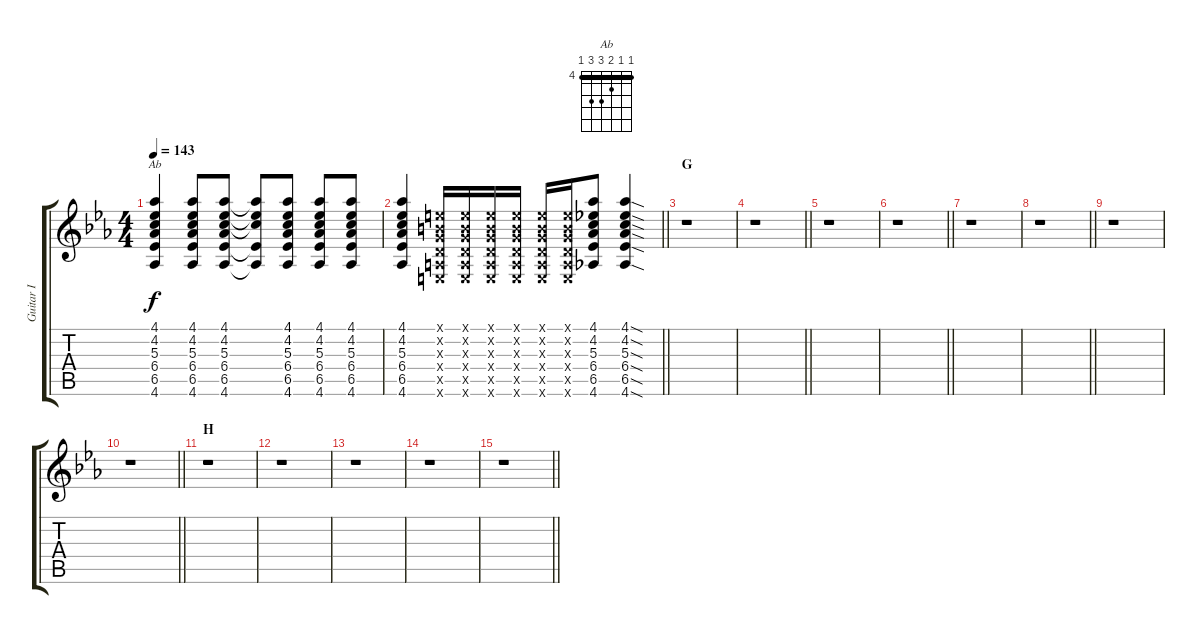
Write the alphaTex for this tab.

\track ("Guitar I" "Guitar I") {instrument electricguitarclean}
\staff {score tabs}
\tuning (E4 B3 G3 D3 A2 E2) {hide}
\chord ("Ab" 4 4 5 6 6 4) {firstfret 4 barre 4}
\ts (4 4)
\tempo 143
\clef g2
\ks eb
(4.1 4.2 5.3 6.4 6.5 4.6).4{ch "Ab" dy f} (4.1 4.2 5.3 6.4 6.5 4.6).8 (4.1 4.2 5.3 6.4 6.5 4.6).8 (4.1{t} 4.2{t} 5.3{t} 6.5{t} 4.6{t}).8 (4.1 4.2 5.3 6.4 6.5 4.6).8 (4.1 4.2 5.3 6.4 6.5 4.6).8 (4.1 4.2 5.3 6.4 6.5 4.6).8 |
\barLineRight lightlight
(4.1 4.2 5.3 6.4 6.5 4.6).4 (0.1{x} 0.2{x} 0.3{x} 0.4{x} 0.5{x} 0.6{x}).16 (0.1{x} 0.2{x} 0.3{x} 0.4{x} 0.5{x} 0.6{x}).16 (0.1{x} 0.2{x} 0.3{x} 0.4{x} 0.5{x} 0.6{x}).16 (0.1{x} 0.2{x} 0.3{x} 0.4{x} 0.5{x} 0.6{x}).16 (0.1{x} 0.2{x} 0.3{x} 0.4{x} 0.5{x} 0.6{x}).16 (0.1{x} 0.2{x} 0.3{x} 0.4{x} 0.5{x} 0.6{x}).16 (4.1 4.2 5.3 6.4 6.5 4.6).8 (4.1{sod} 4.2{sod} 5.3{sod} 6.4{sod} 6.5{sod} 4.6{sod}).4 |
\section ("" "G")
r.1 |
\barLineRight lightlight
r.1 |
r.1 |
\barLineRight lightlight
r.1 |
r.1 |
\barLineRight lightlight
r.1 |
r.1 |
\barLineRight lightlight
r.1 |
\section ("" "H")
r.1 |
r.1 |
r.1 |
r.1 |
\barLineRight lightlight
r.1
